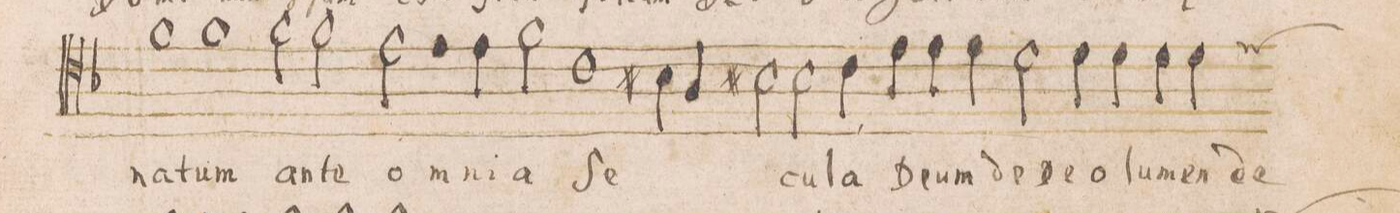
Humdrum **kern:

**kern	**text
*I"ALTVS	*
*clefC4	*
*k[b-]	*
*met(C|)	*
*M2/1	*
1f	na-
1f	-tum
=32-	=32-
2f\	an-
2f\	-te
2.e\	o-
4e\	-mni-
=33-	=33-
2f\	-a
1c	Se-
4Bn\	.
4A/	.
=34-	=34-
2Bn\	.
2B\	-cu-
4c,\	-la
4e\	De-
4e\	-um
4e\	de
=35-	=35-
2d\	De-
4d\	-o
4d\	lu-
4d\	-men
*custos:e	*
4d\	de
*-	*-
